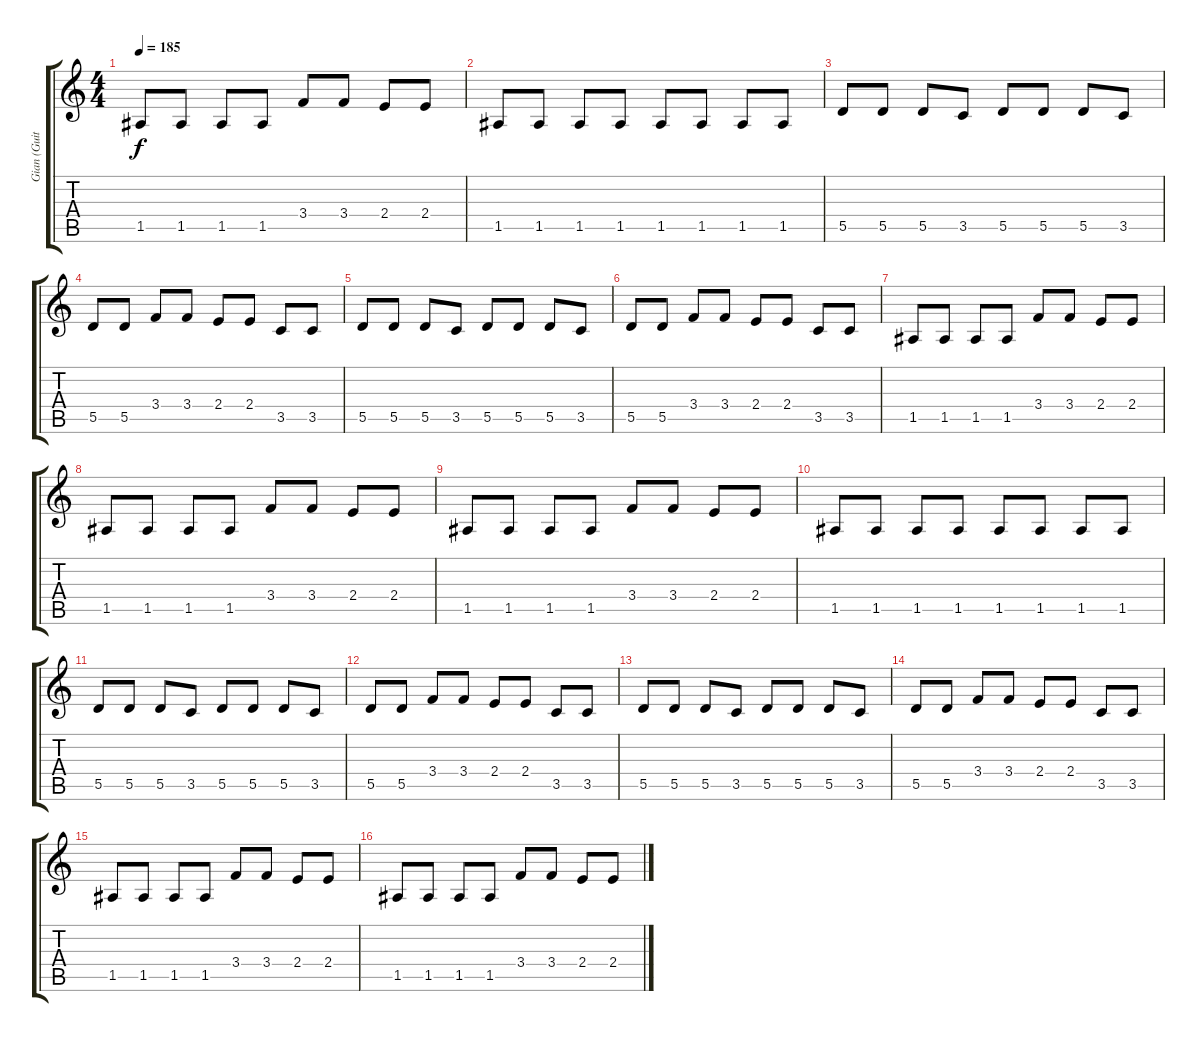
\track ("Gian (Guitar)" "Gian (Guit") {instrument overdrivenguitar}
\staff {score tabs}
\tuning (E4 B3 G3 D3 A2 D2) {hide}
\ts (4 4)
\tempo 185
\clef g2
\ks c
1.5.8{dy f} 1.5.8 1.5.8 1.5.8 3.4.8 3.4.8 2.4.8 2.4.8 |
1.5.8 1.5.8 1.5.8 1.5.8 1.5.8 1.5.8 1.5.8 1.5.8 |
5.5.8 5.5.8 5.5.8 3.5.8 5.5.8 5.5.8 5.5.8 3.5.8 |
5.5.8 5.5.8 3.4.8 3.4.8 2.4.8 2.4.8 3.5.8 3.5.8 |
5.5.8 5.5.8 5.5.8 3.5.8 5.5.8 5.5.8 5.5.8 3.5.8 |
5.5.8 5.5.8 3.4.8 3.4.8 2.4.8 2.4.8 3.5.8 3.5.8 |
1.5.8 1.5.8 1.5.8 1.5.8 3.4.8 3.4.8 2.4.8 2.4.8 |
1.5.8 1.5.8 1.5.8 1.5.8 3.4.8 3.4.8 2.4.8 2.4.8 |
1.5.8 1.5.8 1.5.8 1.5.8 3.4.8 3.4.8 2.4.8 2.4.8 |
1.5.8 1.5.8 1.5.8 1.5.8 1.5.8 1.5.8 1.5.8 1.5.8 |
5.5.8 5.5.8 5.5.8 3.5.8 5.5.8 5.5.8 5.5.8 3.5.8 |
5.5.8 5.5.8 3.4.8 3.4.8 2.4.8 2.4.8 3.5.8 3.5.8 |
5.5.8 5.5.8 5.5.8 3.5.8 5.5.8 5.5.8 5.5.8 3.5.8 |
5.5.8 5.5.8 3.4.8 3.4.8 2.4.8 2.4.8 3.5.8 3.5.8 |
1.5.8 1.5.8 1.5.8 1.5.8 3.4.8 3.4.8 2.4.8 2.4.8 |
1.5.8 1.5.8 1.5.8 1.5.8 3.4.8 3.4.8 2.4.8 2.4.8
